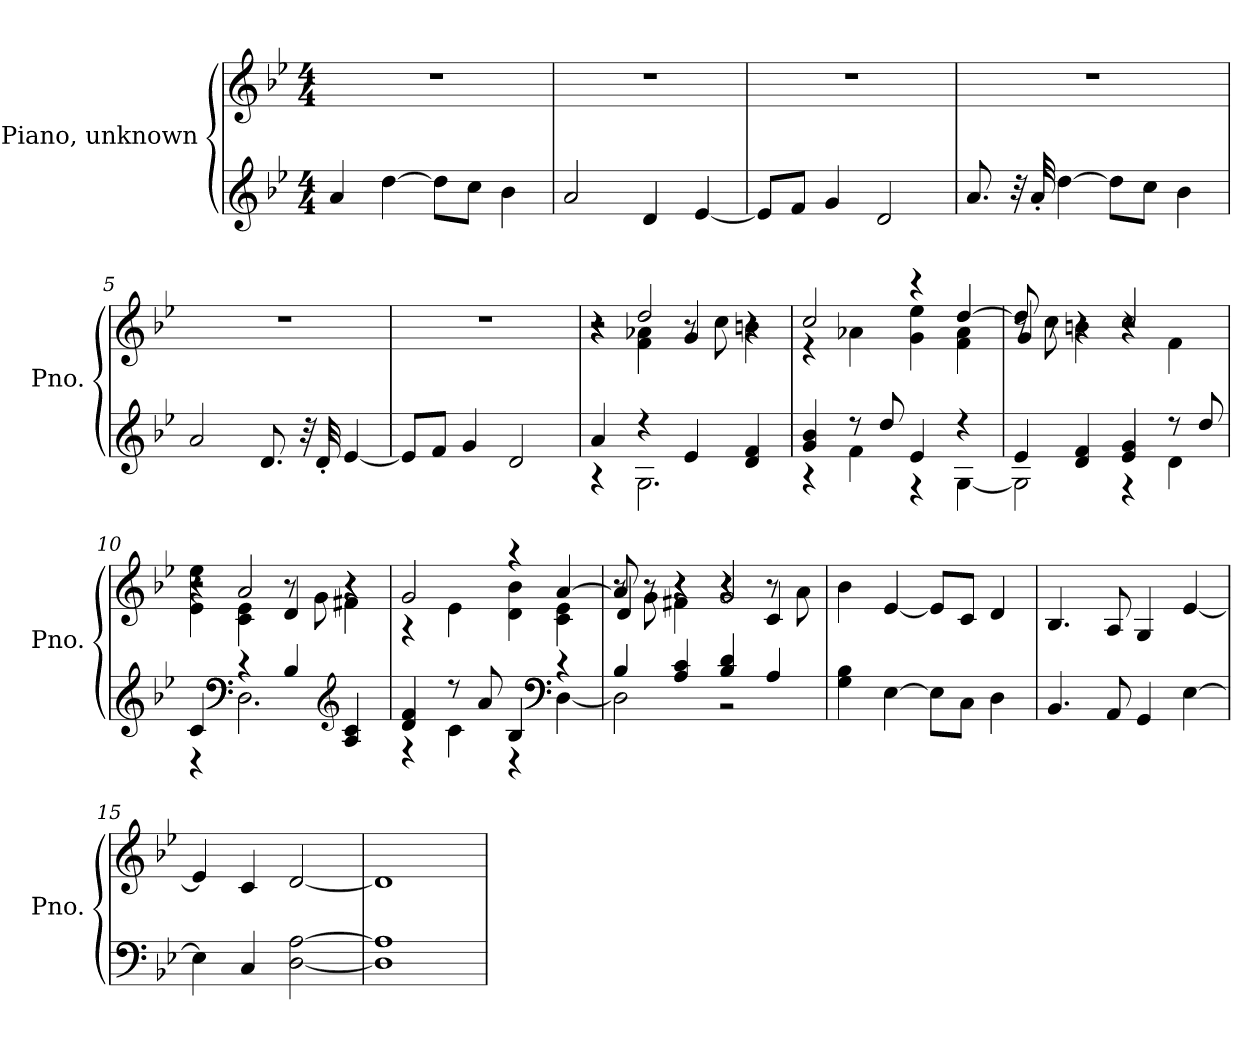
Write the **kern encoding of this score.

**kern	**kern
*part1	*part1
*staff2	*staff1
*I"Piano, unknown	*
*I'Pno.	*
*clefG2	*clefG2
*k[b-e-]	*k[b-e-]
*M4/4	*M4/4
*MM120	*MM120
=1	=1
4a/	1r
[4dd\	.
8dd\L]	.
8cc\J	.
4b-\	.
=2	=2
2a/	1r
4d/	.
[4e-/	.
=3	=3
8e-/L]	1r
8f/J	.
4g/	.
2d/	.
=4	=4
8.a/	1r
32r	.
32a'/	.
[4dd\	.
8dd\L]	.
8cc\J	.
4b-\	.
=5	=5
2a/	1r
8.d/	.
32r	.
32d'/	.
[4e-/	.
=6	=6
8e-/L]	1r
8f/J	.
4g/	.
2d/	.
=7	=7
*^	*^
*	*	*	*^
4a/	4r	4r	4r	2r
4r	2.G\	2dd/	4f\ 4a-X\	.
4e-/	.	.	8r	4g/
.	.	.	8cc\	.
4d/ 4f/	.	4r	4bn\	4r
*	*	*	*v	*v
!!LO:LB:g=z
=8	=8	=8	=8
4g/ 4b-/	4r	2cc/	4r
8r	4f\	.	4a-X\
8dd/	.	.	.
4e-/	4r	4r	4g\ 4ee-\
4r	[4G\	[4dd/	4f\ 4a-\
=9	=9	=9	=9
*	*	*	*^
4e-/	2G\]	8dd/]	8r	4g/
.	.	8r	8cc\	.
4d/ 4f/	.	4r	4bn\	4r
4e-/ 4g/	4r	2cc/	4r	2r
8r	4d\	.	4f\	.
8dd/	.	.	.	.
=10	=10	=10	=10	=10
4c/	4r	4r	4e-\ 4ee-\	2r
*clefF4	*	*	*	*
4r	2.D\	2a/	4c\ 4e-\	.
4B-/	.	.	8r	4d/
.	.	.	8g\	.
*clefG2	*	*	*	*
4A/ 4c/	.	4r	4f#X\	4r
*	*	*	*v	*v
=11	=11	=11	=11
4d/ 4f/	4r	2g/	4r
8r	4c\	.	4e-\
8a/	.	.	.
4B-/	4r	4r	4d\ 4b-\
*clefF4	*	*	*
4r	[4D\	[4a/	4c\ 4e-\
=12	=12	=12	=12
*	*	*	*^
4B-/	2D\]	8a/]	8r	4d/
.	.	8r	8g\	.
4A/ 4c/	.	4r	4f#X\	4r
4B-/ 4d/	2r	2g/	4r	4r
4A/	.	.	8r	4c/
.	.	.	8a\	.
*v	*v	*	*	*
*	*v	*v	*v
!!LO:LB:g=z
=13	=13
4G\ 4B-\	4b-\
[4E-\	[4e-/
8E-\L]	8e-/L]
8C\J	8c/J
4D\	4d/
=14	=14
4.BB-/	4.B-/
8AA/	8A/
4GG/	4G/
[4E-\	[4e-/
=15	=15
4E-\]	4e-/]
4C/	4c/
[2D\ [2A\	[2d/
=16	=16
1D] 1A]	1d]
=	=
*-	*-
